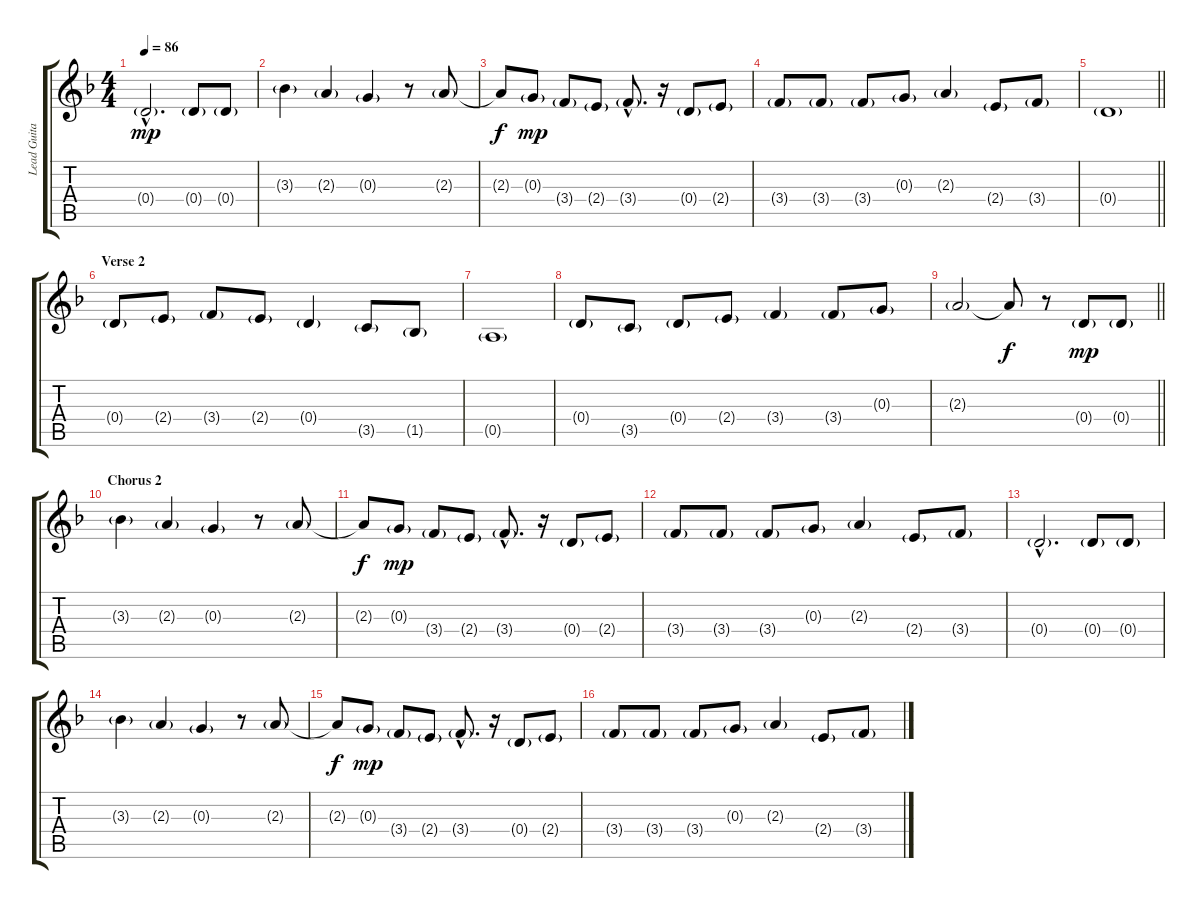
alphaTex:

\track ("Lead Guitar" "Lead Guita") {instrument electricguitarclean}
\staff {score tabs}
\tuning (E4 B3 G3 D3 A2 E2) {hide}
\ts (4 4)
\tempo 86
\clef g2
\ks dminor
0.4{g hac}.2{d dy mp} 0.4{g}.8 0.4{g}.8 |
3.3{g}.4 2.3{g}.4 0.3{g}.4 r.8 2.3{g}.8 |
2.3{t}.8{dy f} 0.3{g}.8{dy mp} 3.4{g}.8 2.4{g}.8 3.4{g hac}.8{d} r.16 0.4{g}.8 2.4{g}.8 |
3.4{g}.8 3.4{g}.8 3.4{g}.8 0.3{g}.8 2.3{g}.4 2.4{g}.8 3.4{g}.8 |
\barLineRight lightlight
0.4{g}.1 |
\section ("" "Verse 2")
0.4{g}.8 2.4{g}.8 3.4{g}.8 2.4{g}.8 0.4{g}.4 3.5{g}.8 1.5{g}.8 |
0.5{g}.1 |
0.4{g}.8 3.5{g}.8 0.4{g}.8 2.4{g}.8 3.4{g}.4 3.4{g}.8 0.3{g}.8 |
\barLineRight lightlight
2.3{g}.2 2.3{t}.8{dy f} r.8 0.4{g}.8{dy mp} 0.4{g}.8 |
\section ("" "Chorus 2")
3.3{g}.4 2.3{g}.4 0.3{g}.4 r.8 2.3{g}.8 |
2.3{t}.8{dy f} 0.3{g}.8{dy mp} 3.4{g}.8 2.4{g}.8 3.4{g hac}.8{d} r.16 0.4{g}.8 2.4{g}.8 |
3.4{g}.8 3.4{g}.8 3.4{g}.8 0.3{g}.8 2.3{g}.4 2.4{g}.8 3.4{g}.8 |
0.4{g hac}.2{d} 0.4{g}.8 0.4{g}.8 |
3.3{g}.4 2.3{g}.4 0.3{g}.4 r.8 2.3{g}.8 |
2.3{t}.8{dy f} 0.3{g}.8{dy mp} 3.4{g}.8 2.4{g}.8 3.4{g hac}.8{d} r.16 0.4{g}.8 2.4{g}.8 |
3.4{g}.8 3.4{g}.8 3.4{g}.8 0.3{g}.8 2.3{g}.4 2.4{g}.8 3.4{g}.8
